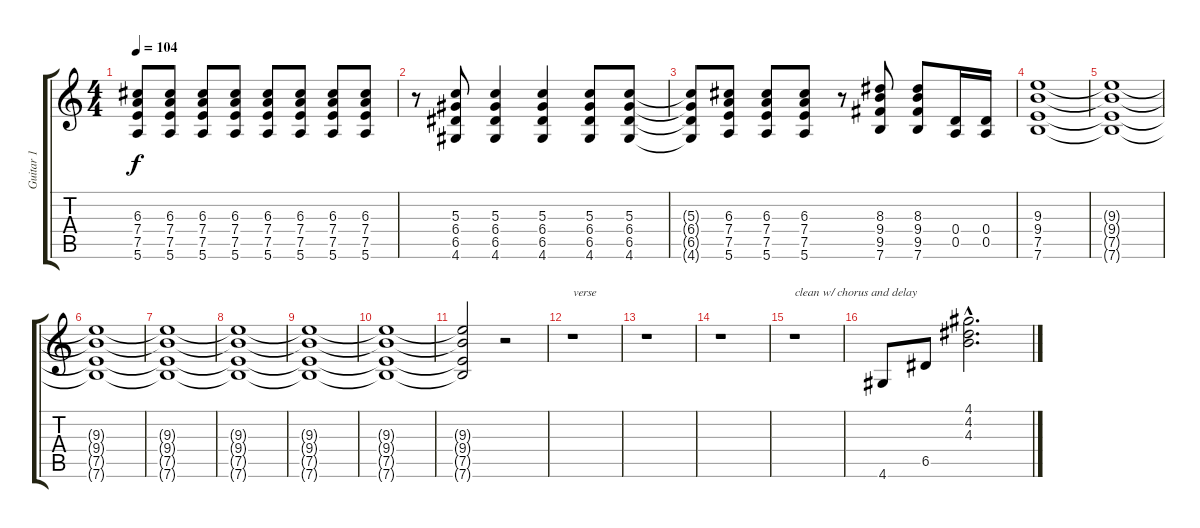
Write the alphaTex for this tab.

\track ("Guitar 1" "Guitar 1") {instrument distortionguitar}
\staff {score tabs}
\tuning (E4 B3 G3 D3 A2 E2) {hide}
\ts (4 4)
\tempo 104
\clef g2
\ks c
(6.3 7.4 7.5 5.6).8{dy f} (6.3 7.4 7.5 5.6).8 (6.3 7.4 7.5 5.6).8 (6.3 7.4 7.5 5.6).8 (6.3 7.4 7.5 5.6).8 (6.3 7.4 7.5 5.6).8 (6.3 7.4 7.5 5.6).8 (6.3 7.4 7.5 5.6).8 |
r.8 (5.3 6.4 6.5 4.6).8 (5.3 6.4 6.5 4.6).4 (5.3 6.4 6.5 4.6).4 (5.3 6.4 6.5 4.6).8 (5.3 6.4 6.5 4.6).8 |
(5.3{t} 6.4{t} 6.5{t} 4.6{t}).8 (6.3 7.4 7.5 5.6).8 (6.3 7.4 7.5 5.6).8 (6.3 7.4 7.5 5.6).8 r.8 (8.3 9.4 9.5 7.6).8 (8.3 9.4 9.5 7.6).8 (0.4 0.5).16 (0.4 0.5).16 |
(9.3 9.4 7.5 7.6).1 |
(9.3{t} 9.4{t} 7.5{t} 7.6{t}).1 |
(9.3{t} 9.4{t} 7.5{t} 7.6{t}).1 |
(9.3{t} 9.4{t} 7.5{t} 7.6{t}).1 |
(9.3{t} 9.4{t} 7.5{t} 7.6{t}).1 |
(9.3{t} 9.4{t} 7.5{t} 7.6{t}).1 |
(9.3{t} 9.4{t} 7.5{t} 7.6{t}).1 |
(9.3{t} 9.4{t} 7.5{t} 7.6{t}).2 r.2 |
r.1{txt "verse"} |
r.1 |
r.1 |
r.1{txt "clean w/ chorus and delay"} |
4.6.8 6.5.8 (4.1{hac} 4.2{hac} 4.3{hac}).2{d}
